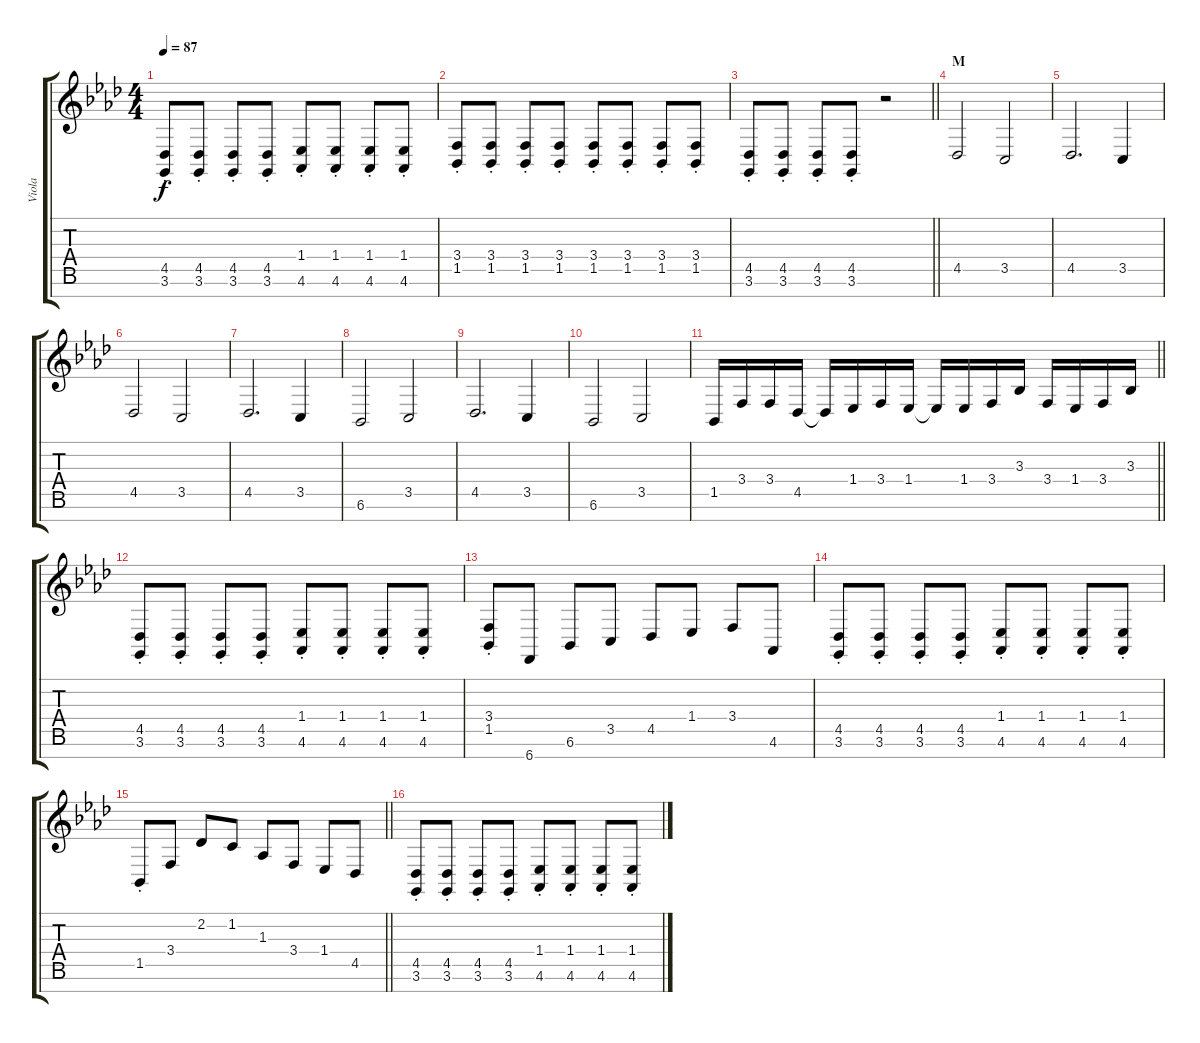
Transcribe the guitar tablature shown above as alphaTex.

\track ("Viola" "Viola") {instrument viola}
\staff {score tabs}
\tuning (E4 B3 G3 D3 A2 E2 B1) {hide}
\ts (4 4)
\tempo 87
\clef g2
\ks ab
(4.5{st} 3.6{st}).8{dy f} (4.5{st} 3.6{st}).8 (4.5{st} 3.6{st}).8 (4.5{st} 3.6{st}).8 (1.4{st} 4.6{st}).8 (1.4{st} 4.6{st}).8 (1.4{st} 4.6{st}).8 (1.4{st} 4.6{st}).8 |
(3.4{st} 1.5{st}).8 (3.4{st} 1.5{st}).8 (3.4{st} 1.5{st}).8 (3.4{st} 1.5{st}).8 (3.4{st} 1.5{st}).8 (3.4{st} 1.5{st}).8 (3.4{st} 1.5{st}).8 (3.4{st} 1.5{st}).8 |
\barLineRight lightlight
(4.5{st} 3.6{st}).8 (4.5{st} 3.6{st}).8 (4.5{st} 3.6{st}).8 (4.5{st} 3.6{st}).8 r.2 |
\section ("" "M")
4.5.2{volume 11} 3.5.2 |
4.5.2{d volume 10} 3.5.4 |
4.5.2{volume 11} 3.5.2 |
4.5.2{d volume 10} 3.5.4 |
6.6.2{volume 11} 3.5.2 |
4.5.2{d volume 10} 3.5.4 |
6.6.2{volume 11} 3.5.2 |
\barLineRight lightlight
1.5.16 3.4.16 3.4.16 4.5.16 4.5{t}.16 1.4.16 3.4.16 1.4.16 1.4{t}.16 1.4.16 3.4.16 3.3.16 3.4.16 1.4.16 3.4.16 3.3.16 |
(4.5{st} 3.6{st}).8 (4.5{st} 3.6{st}).8 (4.5{st} 3.6{st}).8 (4.5{st} 3.6{st}).8 (1.4{st} 4.6{st}).8 (1.4{st} 4.6{st}).8 (1.4{st} 4.6{st}).8 (1.4{st} 4.6{st}).8 |
(3.4{st} 1.5{st}).8 6.7.8 6.6.8 3.5.8 4.5.8 1.4.8 3.4.8 4.6.8 |
(4.5{st} 3.6{st}).8 (4.5{st} 3.6{st}).8 (4.5{st} 3.6{st}).8 (4.5{st} 3.6{st}).8 (1.4{st} 4.6{st}).8 (1.4{st} 4.6{st}).8 (1.4{st} 4.6{st}).8 (1.4{st} 4.6{st}).8 |
\barLineRight lightlight
1.5{st}.8 3.4.8 2.2.8 1.2.8 1.3.8 3.4.8 1.4.8 4.5.8 |
(4.5{st} 3.6{st}).8 (4.5{st} 3.6{st}).8 (4.5{st} 3.6{st}).8 (4.5{st} 3.6{st}).8 (1.4{st} 4.6{st}).8 (1.4{st} 4.6{st}).8 (1.4{st} 4.6{st}).8 (1.4{st} 4.6{st}).8
